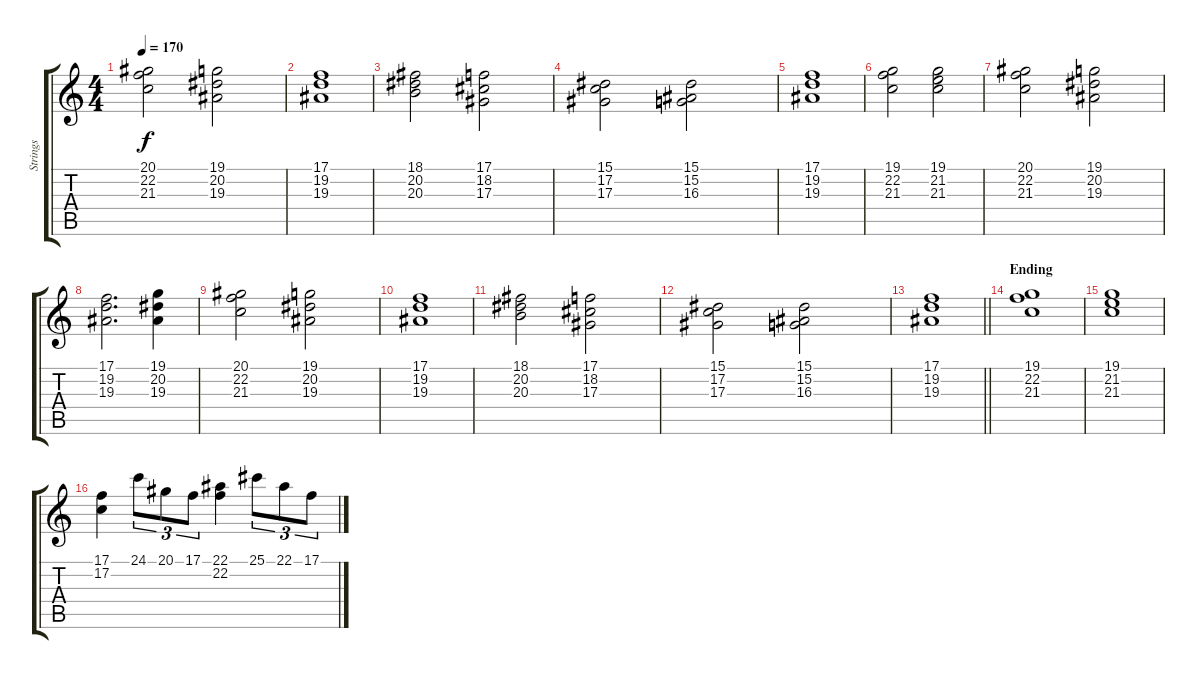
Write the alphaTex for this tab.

\track ("Strings" "Strings") {instrument stringensemble1}
\staff {score tabs}
\tuning (C4 G3 Eb3 Bb2 F2 C2) {hide}
\ts (4 4)
\tempo 170
\clef g2
\ks c
(20.1 22.2 21.3).2{dy f} (19.1 20.2 19.3).2 |
(17.1 19.2 19.3).1 |
(18.1 20.2 20.3).2 (17.1 18.2 17.3).2 |
(15.1 17.2 17.3).2 (15.1 15.2 16.3).2 |
(17.1 19.2 19.3).1 |
(19.1 22.2 21.3).2 (19.1 21.2 21.3).2 |
(20.1 22.2 21.3).2 (19.1 20.2 19.3).2 |
(17.1 19.2 19.3).2{d} (19.1 20.2 19.3).4 |
(20.1 22.2 21.3).2 (19.1 20.2 19.3).2 |
(17.1 19.2 19.3).1 |
(18.1 20.2 20.3).2 (17.1 18.2 17.3).2 |
(15.1 17.2 17.3).2 (15.1 15.2 16.3).2 |
\barLineRight lightlight
(17.1 19.2 19.3).1 |
\section ("" "Ending")
(19.1 22.2 21.3).1 |
(19.1 21.2 21.3).1 |
(17.1 17.2).4 24.1.8{tu (3 2)} 20.1.8{tu (3 2)} 17.1.8{tu (3 2)} (22.1 22.2).4 25.1.8{tu (3 2)} 22.1.8{tu (3 2)} 17.1.8{tu (3 2)}
